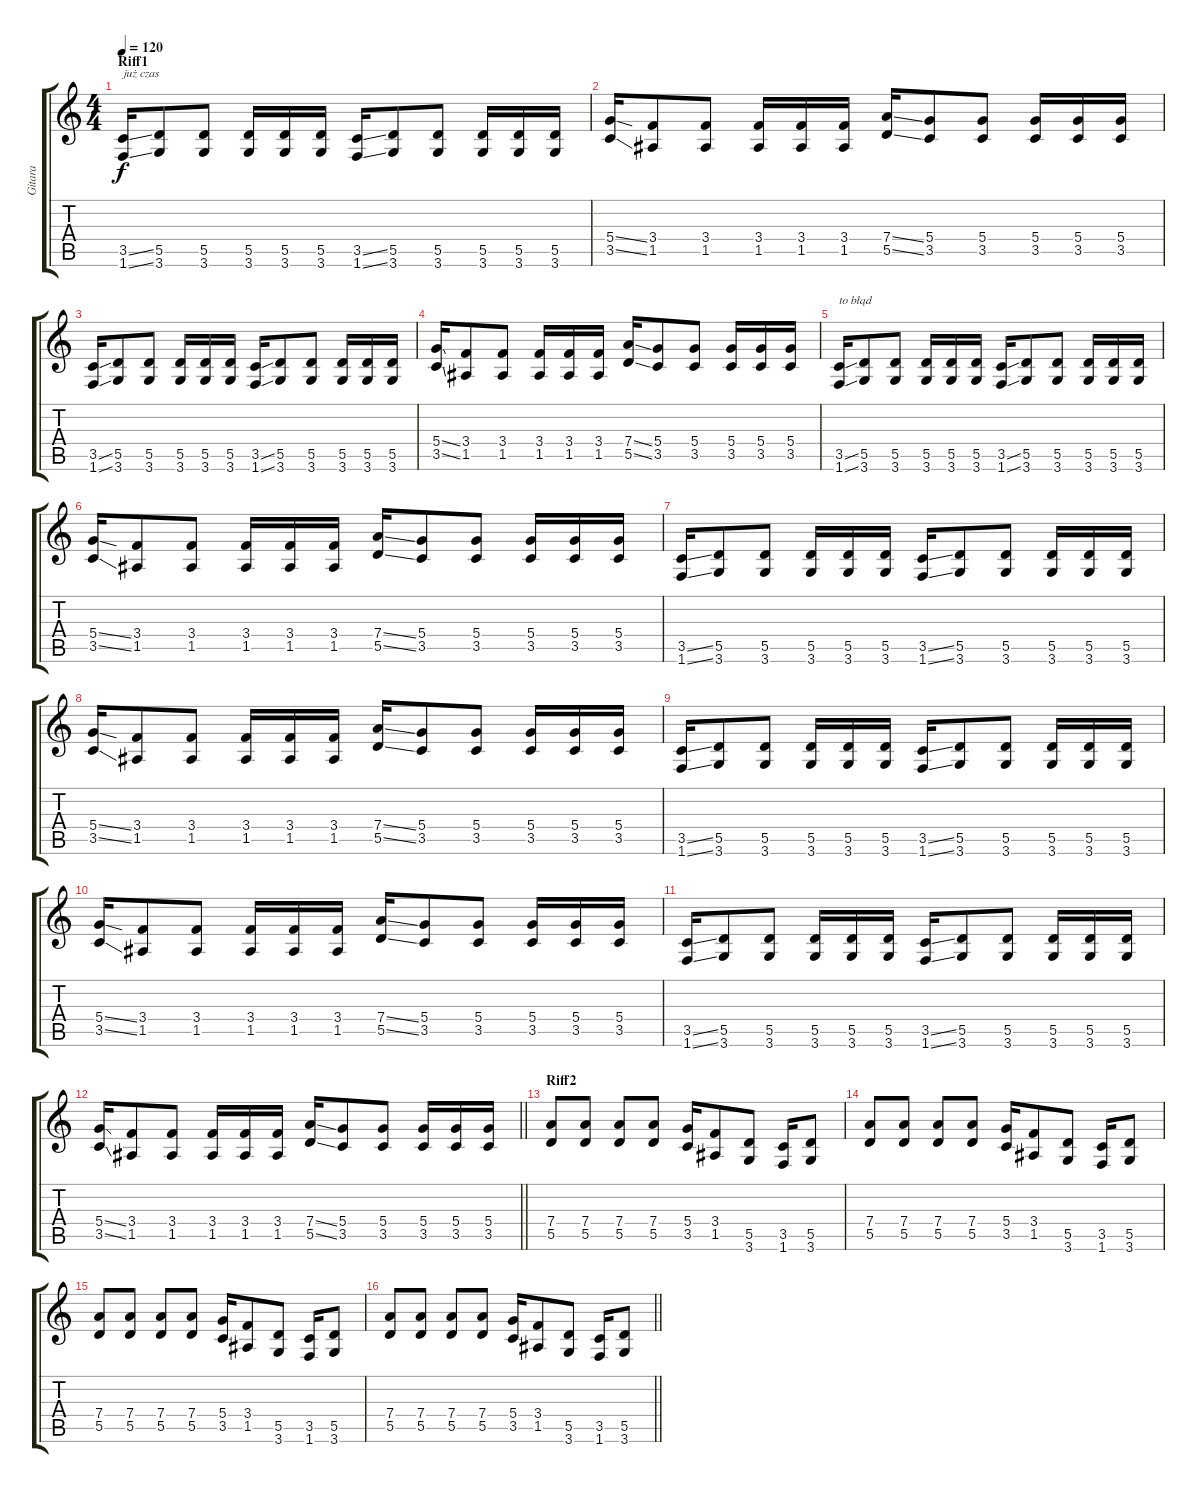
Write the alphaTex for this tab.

\track ("Gitara" "Gitara") {instrument overdrivenguitar}
\staff {score tabs}
\tuning (E4 B3 G3 D3 A2 E2) {hide}
\ts (4 4)
\section ("" "Riff1")
\tempo 120
\clef g2
\ks c
(3.5{ss} 1.6{ss}).16{txt "już czas" dy f} (5.5 3.6).8 (5.5 3.6).8 (5.5 3.6).16 (5.5 3.6).16 (5.5 3.6).16 (3.5{ss} 1.6{ss}).16 (5.5 3.6).8 (5.5 3.6).8 (5.5 3.6).16 (5.5 3.6).16 (5.5 3.6).16 |
(5.4{ss} 3.5{ss}).16 (3.4 1.5).8 (3.4 1.5).8 (3.4 1.5).16 (3.4 1.5).16 (3.4 1.5).16 (7.4{ss} 5.5{ss}).16 (5.4 3.5).8 (5.4 3.5).8 (5.4 3.5).16 (5.4 3.5).16 (5.4 3.5).16 |
(3.5{ss} 1.6{ss}).16 (5.5 3.6).8 (5.5 3.6).8 (5.5 3.6).16 (5.5 3.6).16 (5.5 3.6).16 (3.5{ss} 1.6{ss}).16 (5.5 3.6).8 (5.5 3.6).8 (5.5 3.6).16 (5.5 3.6).16 (5.5 3.6).16 |
(5.4{ss} 3.5{ss}).16 (3.4 1.5).8 (3.4 1.5).8 (3.4 1.5).16 (3.4 1.5).16 (3.4 1.5).16 (7.4{ss} 5.5{ss}).16 (5.4 3.5).8 (5.4 3.5).8 (5.4 3.5).16 (5.4 3.5).16 (5.4 3.5).16 |
(3.5{ss} 1.6{ss}).16{txt "to błąd"} (5.5 3.6).8 (5.5 3.6).8 (5.5 3.6).16 (5.5 3.6).16 (5.5 3.6).16 (3.5{ss} 1.6{ss}).16 (5.5 3.6).8 (5.5 3.6).8 (5.5 3.6).16 (5.5 3.6).16 (5.5 3.6).16 |
(5.4{ss} 3.5{ss}).16 (3.4 1.5).8 (3.4 1.5).8 (3.4 1.5).16 (3.4 1.5).16 (3.4 1.5).16 (7.4{ss} 5.5{ss}).16 (5.4 3.5).8 (5.4 3.5).8 (5.4 3.5).16 (5.4 3.5).16 (5.4 3.5).16 |
(3.5{ss} 1.6{ss}).16 (5.5 3.6).8 (5.5 3.6).8 (5.5 3.6).16 (5.5 3.6).16 (5.5 3.6).16 (3.5{ss} 1.6{ss}).16 (5.5 3.6).8 (5.5 3.6).8 (5.5 3.6).16 (5.5 3.6).16 (5.5 3.6).16 |
(5.4{ss} 3.5{ss}).16 (3.4 1.5).8 (3.4 1.5).8 (3.4 1.5).16 (3.4 1.5).16 (3.4 1.5).16 (7.4{ss} 5.5{ss}).16 (5.4 3.5).8 (5.4 3.5).8 (5.4 3.5).16 (5.4 3.5).16 (5.4 3.5).16 |
(3.5{ss} 1.6{ss}).16 (5.5 3.6).8 (5.5 3.6).8 (5.5 3.6).16 (5.5 3.6).16 (5.5 3.6).16 (3.5{ss} 1.6{ss}).16 (5.5 3.6).8 (5.5 3.6).8 (5.5 3.6).16 (5.5 3.6).16 (5.5 3.6).16 |
(5.4{ss} 3.5{ss}).16 (3.4 1.5).8 (3.4 1.5).8 (3.4 1.5).16 (3.4 1.5).16 (3.4 1.5).16 (7.4{ss} 5.5{ss}).16 (5.4 3.5).8 (5.4 3.5).8 (5.4 3.5).16 (5.4 3.5).16 (5.4 3.5).16 |
(3.5{ss} 1.6{ss}).16 (5.5 3.6).8 (5.5 3.6).8 (5.5 3.6).16 (5.5 3.6).16 (5.5 3.6).16 (3.5{ss} 1.6{ss}).16 (5.5 3.6).8 (5.5 3.6).8 (5.5 3.6).16 (5.5 3.6).16 (5.5 3.6).16 |
\barLineRight lightlight
(5.4{ss} 3.5{ss}).16 (3.4 1.5).8 (3.4 1.5).8 (3.4 1.5).16 (3.4 1.5).16 (3.4 1.5).16 (7.4{ss} 5.5{ss}).16 (5.4 3.5).8 (5.4 3.5).8 (5.4 3.5).16 (5.4 3.5).16 (5.4 3.5).16 |
\section ("" "Riff2")
(7.4 5.5).8 (7.4 5.5).8 (7.4 5.5).8 (7.4 5.5).8 (5.4 3.5).16 (3.4 1.5).8 (5.5 3.6).8 (3.5 1.6).16 (5.5 3.6).8 |
(7.4 5.5).8 (7.4 5.5).8 (7.4 5.5).8 (7.4 5.5).8 (5.4 3.5).16 (3.4 1.5).8 (5.5 3.6).8 (3.5 1.6).16 (5.5 3.6).8 |
(7.4 5.5).8 (7.4 5.5).8 (7.4 5.5).8 (7.4 5.5).8 (5.4 3.5).16 (3.4 1.5).8 (5.5 3.6).8 (3.5 1.6).16 (5.5 3.6).8 |
\barLineRight lightlight
(7.4 5.5).8 (7.4 5.5).8 (7.4 5.5).8 (7.4 5.5).8 (5.4 3.5).16 (3.4 1.5).8 (5.5 3.6).8 (3.5 1.6).16 (5.5 3.6).8
